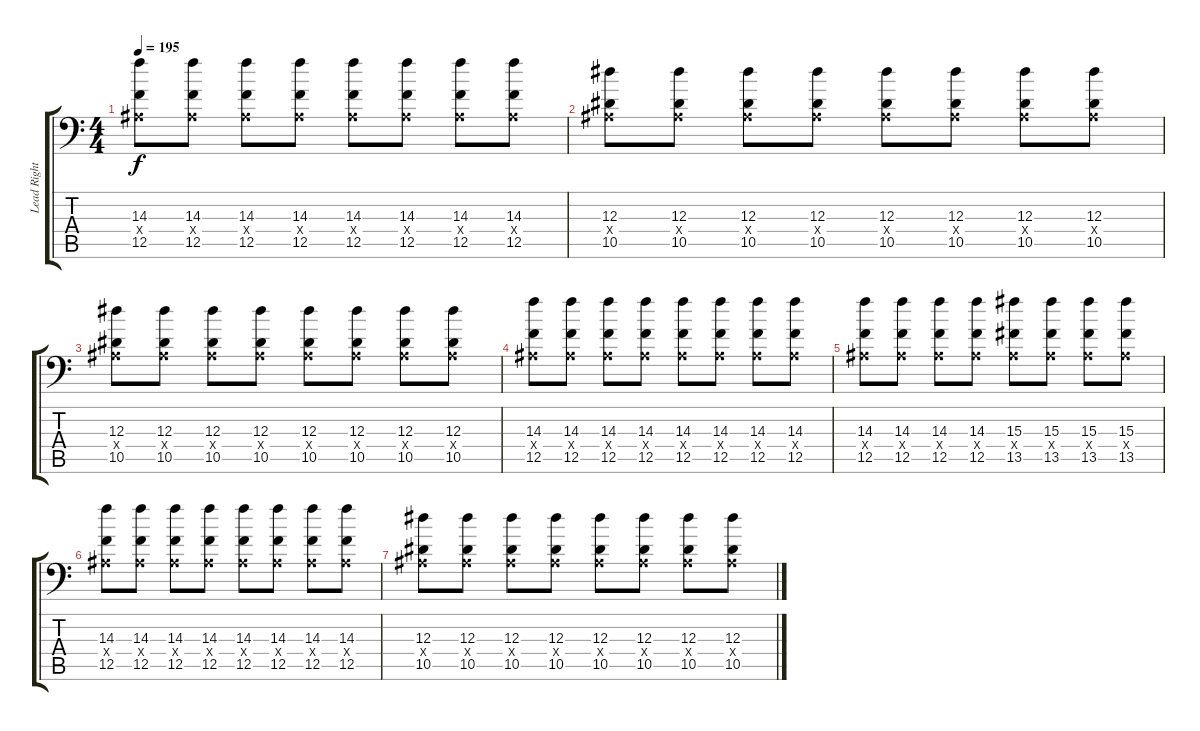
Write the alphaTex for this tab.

\track ("Lead Right 1" "Lead Right") {instrument distortionguitar}
\staff {score tabs}
\tuning (C4 G3 Eb3 Bb2 F2 Bb1) {hide}
\ts (4 4)
\tempo 195
\clef f4
\ks c
(14.3 0.4{x} 12.5).8{dy f} (14.3 0.4{x} 12.5).8 (14.3 0.4{x} 12.5).8 (14.3 0.4{x} 12.5).8 (14.3 0.4{x} 12.5).8 (14.3 0.4{x} 12.5).8 (14.3 0.4{x} 12.5).8 (14.3 0.4{x} 12.5).8 |
(12.3 0.4{x} 10.5).8 (12.3 0.4{x} 10.5).8 (12.3 0.4{x} 10.5).8 (12.3 0.4{x} 10.5).8 (12.3 0.4{x} 10.5).8 (12.3 0.4{x} 10.5).8 (12.3 0.4{x} 10.5).8 (12.3 0.4{x} 10.5).8 |
(12.3 0.4{x} 10.5).8 (12.3 0.4{x} 10.5).8 (12.3 0.4{x} 10.5).8 (12.3 0.4{x} 10.5).8 (12.3 0.4{x} 10.5).8 (12.3 0.4{x} 10.5).8 (12.3 0.4{x} 10.5).8 (12.3 0.4{x} 10.5).8 |
(14.3 0.4{x} 12.5).8 (14.3 0.4{x} 12.5).8 (14.3 0.4{x} 12.5).8 (14.3 0.4{x} 12.5).8 (14.3 0.4{x} 12.5).8 (14.3 0.4{x} 12.5).8 (14.3 0.4{x} 12.5).8 (14.3 0.4{x} 12.5).8 |
(14.3 0.4{x} 12.5).8 (14.3 0.4{x} 12.5).8 (14.3 0.4{x} 12.5).8 (14.3 0.4{x} 12.5).8 (15.3 0.4{x} 13.5).8 (15.3 0.4{x} 13.5).8 (15.3 0.4{x} 13.5).8 (15.3 0.4{x} 13.5).8 |
(14.3 0.4{x} 12.5).8 (14.3 0.4{x} 12.5).8 (14.3 0.4{x} 12.5).8 (14.3 0.4{x} 12.5).8 (14.3 0.4{x} 12.5).8 (14.3 0.4{x} 12.5).8 (14.3 0.4{x} 12.5).8 (14.3 0.4{x} 12.5).8 |
(12.3 0.4{x} 10.5).8 (12.3 0.4{x} 10.5).8 (12.3 0.4{x} 10.5).8 (12.3 0.4{x} 10.5).8 (12.3 0.4{x} 10.5).8 (12.3 0.4{x} 10.5).8 (12.3 0.4{x} 10.5).8 (12.3 0.4{x} 10.5).8
